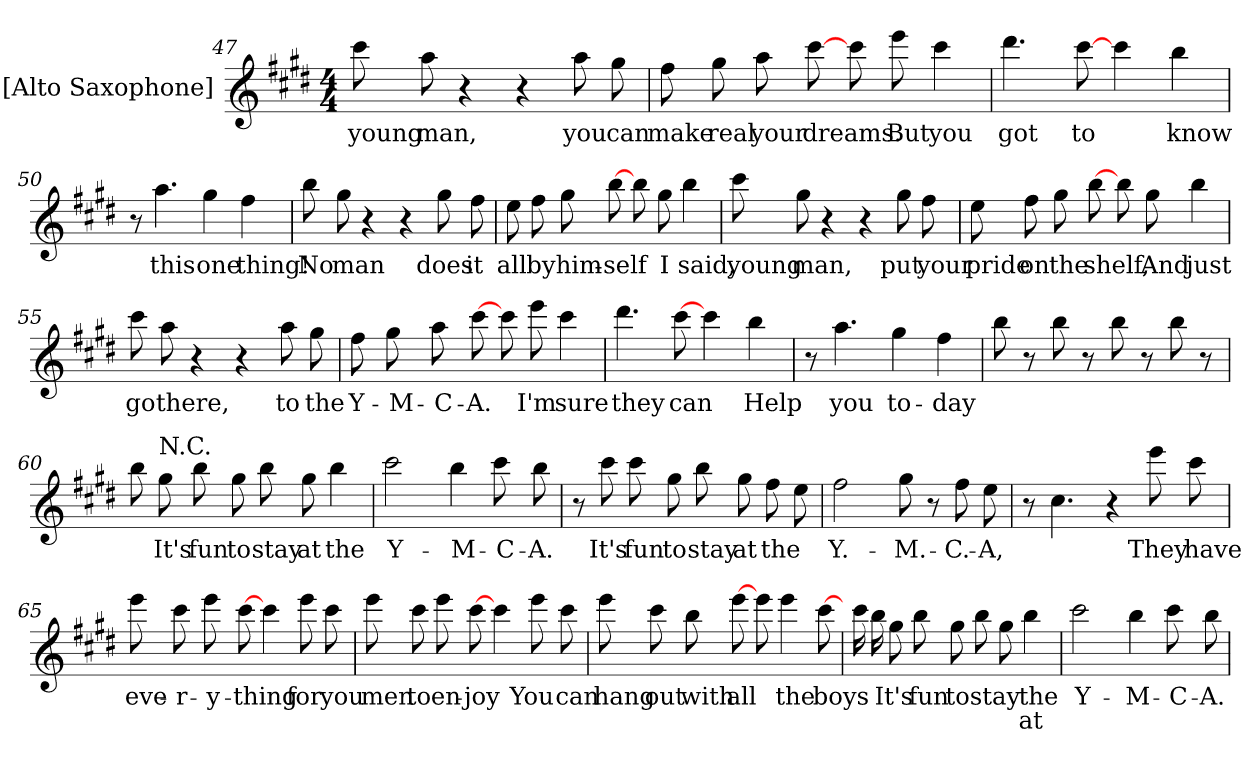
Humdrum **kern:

**kern	**text	**text
*part1	*part1	*part1
*staff1	*staff1	*staff1
*I"[Alto Saxophone]	*	*
*I'A Sax	*	*
*clefG2	*	*
*ITrd5c9	*	*
*k[f#]	*	*
*G:	*	*
*M4/4	*	*
=47	=47	=47
8eeL	-young	.
8cc	-man,	.
4r	.	.
4r	.	.
8ccL	-you	.
8b	-can	.
=48	=48	=48
8aL	-make	.
8b	-real	.
8cc	-your	.
[8ee	-dreams.	.
8eeL	.	.
8gg	-But	.
4ee	-you	.
=49	=49	=49
4.ff#	-got	.
[8ee	-to	.
4ee	.	.
4dd	-know	.
=50	=50	=50
8r	.	.
4.cc	-this	.
4b	-one	.
4a	-thing!	.
=51	=51	=51
8ddL	-No	.
8b	-man	.
4r	.	.
4r	.	.
8bL	-does	.
8a	-it	.
=52	=52	=52
8gL	-all	.
8a	-by	.
8b	-him-	.
[8dd	-self	.
8ddL	.	.
8b	-I	.
4dd	-said,	.
=53	=53	=53
8eeL	-young	.
8b	-man,	.
4r	.	.
4r	.	.
8bL	-put	.
8a	-your	.
=54	=54	=54
8gL	-pride	.
8a	-on	.
8b	-the	.
[8dd	-shelf,	.
8ddL	.	.
8b	-And	.
4dd	-just	.
=55	=55	=55
8eeL	-go	.
8cc	-there,	.
4r	.	.
4r	.	.
8ccL	-to	.
8b	-the	.
=56	=56	=56
8aL	-Y-	.
8b	-M-	.
8cc	-C-	.
[8ee	-A.	.
8eeL	.	.
8gg	-I'm	.
4ee	-sure	.
=57	=57	=57
4.ff#	-they	.
[8ee	-can	.
4ee	.	.
4dd	-Help	.
=58	=58	=58
8r	.	.
4.cc	-you	.
4b	-to-	.
4a	-day	.
=59	=59	=59
8ddL	.	.
8r	.	.
8ddL	.	.
8r	.	.
8ddL	.	.
8r	.	.
8ddL	.	.
8r	.	.
=60	=60	=60
8ddL	.	.
!LO:TX:a:t=N.C.	!	!
8b	-It's	.
8dd	-fun	.
8b	-to	.
8ddL	-stay	.
8b	-at	.
4dd	-the	.
=61	=61	=61
2ee	-Y-	.
4dd	-M-	.
8eeL	-C-	.
8dd	-A.	.
=62	=62	=62
8r	.	.
8ee	-It's	.
8eeL	-fun	.
8b	-to	.
8ddL	-stay	.
8b	-at	.
8a	-the	.
8g	.	.
=63	=63	=63
2a	-Y.-	.
8bL	-M.-	.
8r	.	.
8aL	-C.-	.
8g	-A,	.
=64	=64	=64
8r	.	.
4.e	.	.
4r	.	.
8ggL	-They	.
8ee	-have	.
=65	=65	=65
8ggL	-eve-	.
8ee	-r-	.
8gg	-y-	.
[8ee	-thing	.
4ee	.	.
8ggL	-for	.
8ee	-you	.
=66	=66	=66
8ggL	-men	.
8ee	-to	.
8gg	-en-	.
[8ee	-joy	.
4ee	.	.
8ggL	-You	.
8ee	-can	.
=67	=67	=67
8ggL	-hang	.
8ee	-out	.
8dd	-with	.
[8gg	-all	.
8ggL	.	.
4gg	-the	.
[8ee	-boys	.
=68	=68	=68
16eeLL	.	.
16dd	.	.
8b	-It's	.
8ddL	-fun	.
8b	-to	.
8ddL	-stay	.
8b	.	.
4dd	-the	-at
=69	=69	=69
2ee	-Y-	.
4dd	-M-	.
8eeL	-C-	.
8dd	-A.	.
=	=	=
*-	*-	*-
